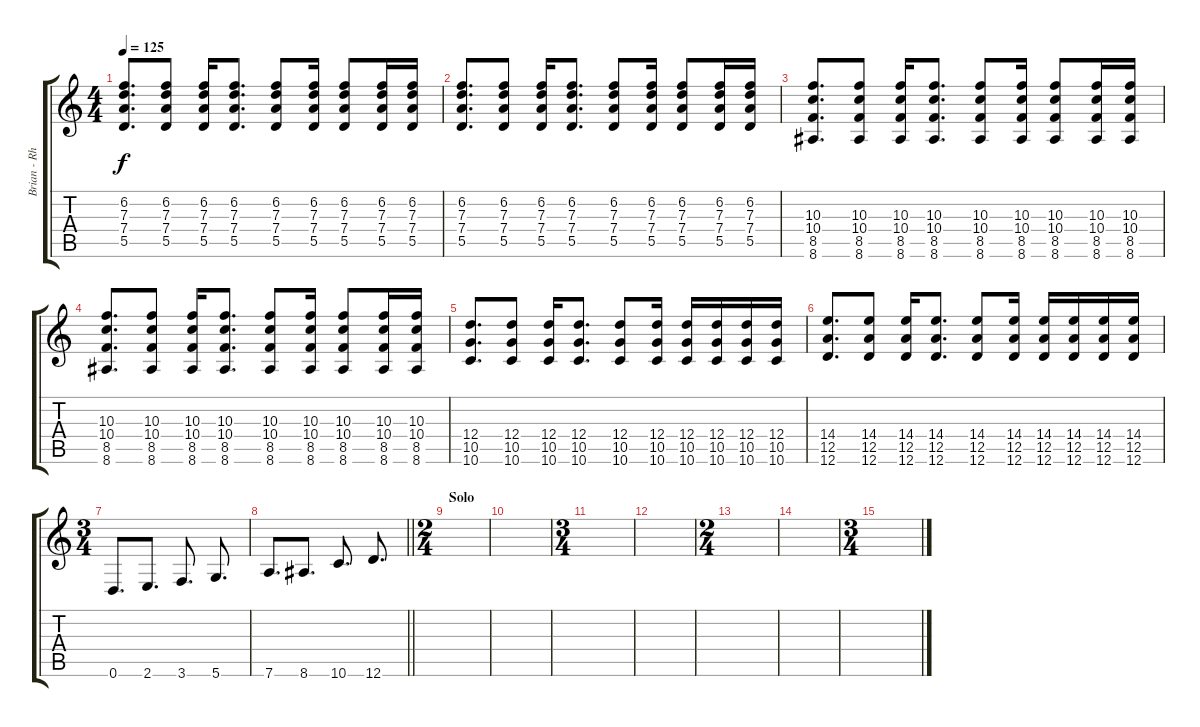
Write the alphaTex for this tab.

\track ("Brian - Rhythm Guitar II" "Brian - Rh") {instrument electricguitarjazz}
\staff {score tabs}
\tuning (E4 B3 G3 D3 A2 D2) {hide}
\ts (4 4)
\tempo 125
\clef g2
\ks c
(6.2 7.3 7.4 5.5).8{d dy f} (6.2 7.3 7.4 5.5).8 (6.2 7.3 7.4 5.5).16 (6.2 7.3 7.4 5.5).8{d} (6.2 7.3 7.4 5.5).8 (6.2 7.3 7.4 5.5).16 (6.2 7.3 7.4 5.5).8 (6.2 7.3 7.4 5.5).16 (6.2 7.3 7.4 5.5).16 |
(6.2 7.3 7.4 5.5).8{d} (6.2 7.3 7.4 5.5).8 (6.2 7.3 7.4 5.5).16 (6.2 7.3 7.4 5.5).8{d} (6.2 7.3 7.4 5.5).8 (6.2 7.3 7.4 5.5).16 (6.2 7.3 7.4 5.5).8 (6.2 7.3 7.4 5.5).16 (6.2 7.3 7.4 5.5).16 |
(10.3 10.4 8.5 8.6).8{d} (10.3 10.4 8.5 8.6).8 (10.3 10.4 8.5 8.6).16 (10.3 10.4 8.5 8.6).8{d} (10.3 10.4 8.5 8.6).8 (10.3 10.4 8.5 8.6).16 (10.3 10.4 8.5 8.6).8 (10.3 10.4 8.5 8.6).16 (10.3 10.4 8.5 8.6).16 |
(10.3 10.4 8.5 8.6).8{d} (10.3 10.4 8.5 8.6).8 (10.3 10.4 8.5 8.6).16 (10.3 10.4 8.5 8.6).8{d} (10.3 10.4 8.5 8.6).8 (10.3 10.4 8.5 8.6).16 (10.3 10.4 8.5 8.6).8 (10.3 10.4 8.5 8.6).16 (10.3 10.4 8.5 8.6).16 |
(12.4 10.5 10.6).8{d} (12.4 10.5 10.6).8 (12.4 10.5 10.6).16 (12.4 10.5 10.6).8{d} (12.4 10.5 10.6).8 (12.4 10.5 10.6).16 (12.4 10.5 10.6).16 (12.4 10.5 10.6).16 (12.4 10.5 10.6).16 (12.4 10.5 10.6).16 |
(14.4 12.5 12.6).8{d} (14.4 12.5 12.6).8 (14.4 12.5 12.6).16 (14.4 12.5 12.6).8{d} (14.4 12.5 12.6).8 (14.4 12.5 12.6).16 (14.4 12.5 12.6).16 (14.4 12.5 12.6).16 (14.4 12.5 12.6).16 (14.4 12.5 12.6).16 |
\ts (3 4)
0.6.8{d} 2.6.8{d} 3.6.8{d} 5.6.8{d} |
\barLineRight lightlight
7.6.8{d} 8.6.8{d} 10.6.8{d} 12.6.8{d} |
\ts (2 4)
\section ("" "Solo")
|
|
\ts (3 4)
|
|
\ts (2 4)
|
|
\ts (3 4)
